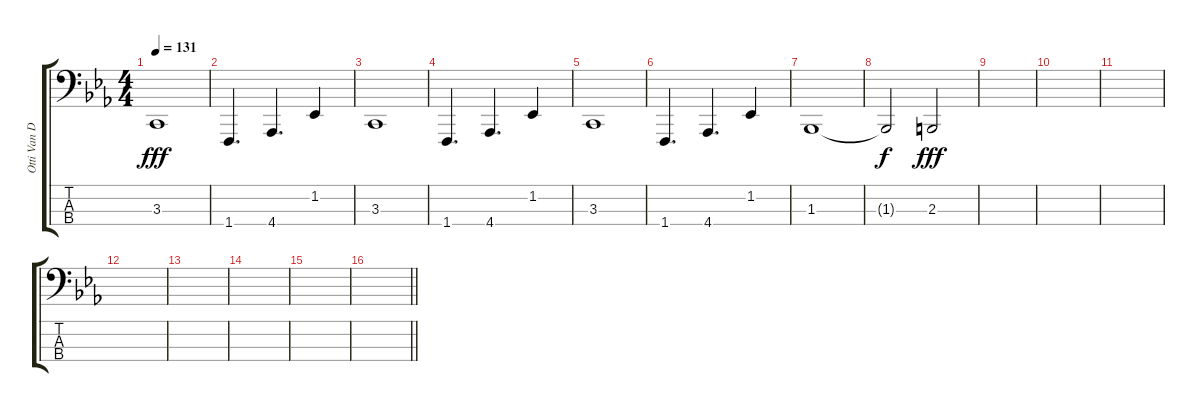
\track ("Otti Van Der Werf (Bass)" "Otti Van D") {instrument lead2sawtooth}
\staff {score tabs}
\tuning (G2 D2 A1 E1) {hide}
\ts (4 4)
\tempo 131
\clef f4
\ks cminor
3.3.1{dy fff} |
1.4.4{d} 4.4.4{d} 1.2.4 |
3.3.1 |
1.4.4{d} 4.4.4{d} 1.2.4 |
3.3.1 |
1.4.4{d} 4.4.4{d} 1.2.4 |
1.3.1 |
1.3{t}.2{dy f} 2.3.2{dy fff} |
|
|
|
|
|
|
|
\barLineRight lightlight
